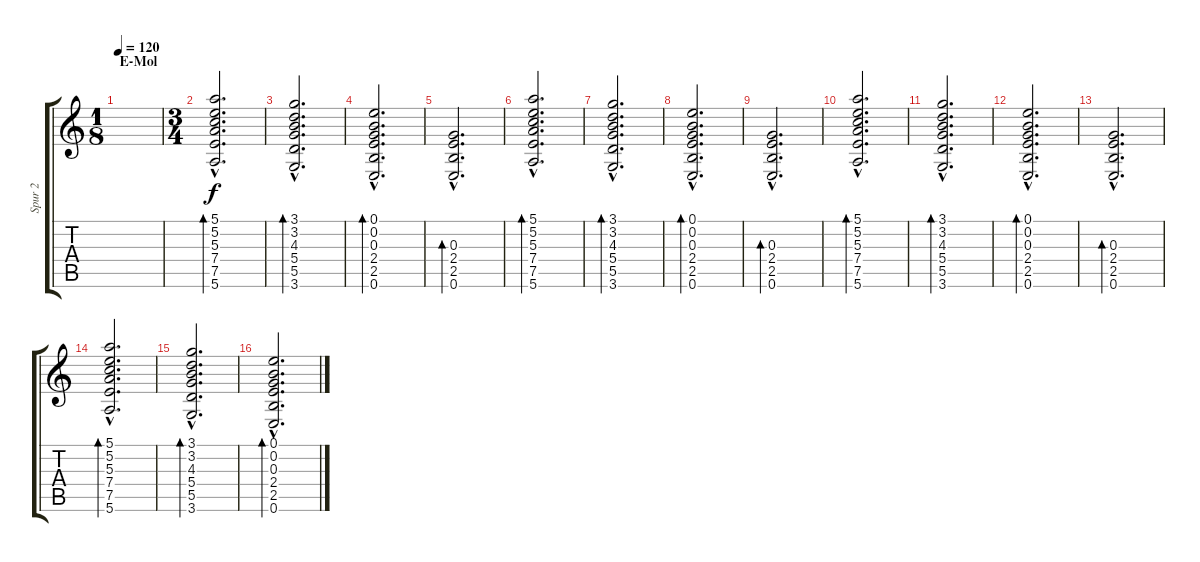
\track ("Spur 2" "Spur 2") {instrument acousticguitarsteel}
\staff {score tabs}
\tuning (E4 B3 G3 D3 A2 E2) {hide}
\ts (1 8)
\section ("" "E-Mol")
\tempo 120
\clef g2
\ks c
|
\ts (3 4)
(5.1{hac} 5.2{hac} 5.3{hac} 7.4{hac} 7.5{hac} 5.6{hac}).2{d bd 240} |
(3.1{hac} 3.2{hac} 4.3{hac} 5.4{hac} 5.5{hac} 3.6{hac}).2{d bd 240} |
(0.1{hac} 0.2{hac} 0.3{hac} 2.4{hac} 2.5{hac} 0.6{hac}).2{d bd 240} |
(0.3{hac} 2.4{hac} 2.5{hac} 0.6{hac}).2{d bd 240} |
(5.1{hac} 5.2{hac} 5.3{hac} 7.4{hac} 7.5{hac} 5.6{hac}).2{d bd 240} |
(3.1{hac} 3.2{hac} 4.3{hac} 5.4{hac} 5.5{hac} 3.6{hac}).2{d bd 240} |
(0.1{hac} 0.2{hac} 0.3{hac} 2.4{hac} 2.5{hac} 0.6{hac}).2{d bd 240} |
(0.3{hac} 2.4{hac} 2.5{hac} 0.6{hac}).2{d bd 240} |
(5.1{hac} 5.2{hac} 5.3{hac} 7.4{hac} 7.5{hac} 5.6{hac}).2{d bd 240} |
(3.1{hac} 3.2{hac} 4.3{hac} 5.4{hac} 5.5{hac} 3.6{hac}).2{d bd 240} |
(0.1{hac} 0.2{hac} 0.3{hac} 2.4{hac} 2.5{hac} 0.6{hac}).2{d bd 240} |
(0.3{hac} 2.4{hac} 2.5{hac} 0.6{hac}).2{d bd 240} |
(5.1{hac} 5.2{hac} 5.3{hac} 7.4{hac} 7.5{hac} 5.6{hac}).2{d bd 240} |
(3.1{hac} 3.2{hac} 4.3{hac} 5.4{hac} 5.5{hac} 3.6{hac}).2{d bd 240} |
(0.1{hac} 0.2{hac} 0.3{hac} 2.4{hac} 2.5{hac} 0.6{hac}).2{d bd 240}
